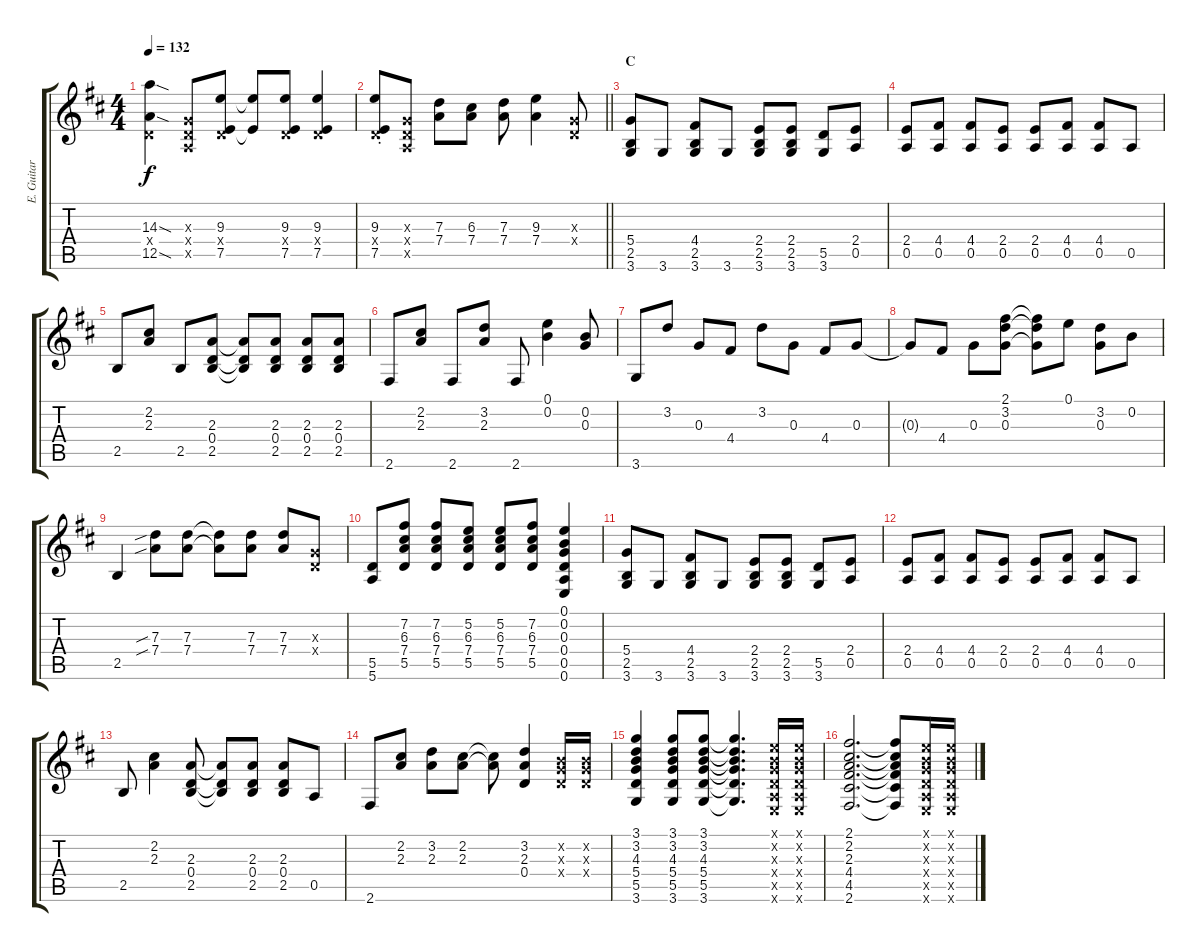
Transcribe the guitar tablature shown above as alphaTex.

\track ("E. Guitar II" "E. Guitar ") {instrument overdrivenguitar}
\staff {score tabs}
\tuning (E4 B3 G3 D3 A2 E2) {hide}
\ts (4 4)
\tempo 132
\clef g2
\ks d
(14.3{sod} 0.4{x} 12.5{sod}).4{dy f} (0.3{x} 0.4{x} 0.5{x}).8 (9.3 0.4{x} 7.5).8 (9.3{t} 7.5{t}).8 (9.3 0.4{x} 7.5).8 (9.3 0.4{x} 7.5).4 |
\barLineRight lightlight
(9.3{st} 0.4{x} 7.5{st}).8 (0.3{x} 0.4{x} 0.5{x}).8 (7.3 7.4).8 (6.3 7.4).8 (7.3 7.4).8 (9.3 7.4).4 (0.3{x} 0.4{x}).8 |
\section ("" "C")
(5.4 2.5 3.6).8 3.6.8 (4.4 2.5 3.6).8 3.6.8 (2.4 2.5 3.6).8 (2.4 2.5 3.6).8 (5.5 3.6).8 (2.4 0.5).8 |
(2.4 0.5).8 (4.4 0.5).8 (4.4 0.5).8 (2.4 0.5).8 (2.4 0.5).8 (4.4 0.5).8 (4.4 0.5).8 0.5.8 |
2.5.8 (2.2 2.3).8 2.5.8 (2.3 0.4 2.5).8 (2.3{t} 0.4{t} 2.5{t}).8 (2.3 0.4 2.5).8 (2.3 0.4 2.5).8 (2.3 0.4 2.5).8 |
2.6.8 (2.2 2.3).8 2.6.8 (3.2 2.3).8 2.6.8 (0.1 0.2).4 (0.2 0.3).8 |
3.6.8 3.2.8 0.3.8 4.4.8 3.2.8 0.3.8 4.4.8 0.3.8 |
0.3{t}.8 4.4.8 0.3.8 (2.1 3.2 0.3).8 (2.1{t} 3.2{t} 0.3{t}).8 0.1.8 (3.2 0.3).8 0.2.8 |
2.5.4 (7.3{sib} 7.4{sib}).8 (7.3 7.4).8 (7.3{t} 7.4{t}).8 (7.3 7.4).8 (7.3 7.4).8 (0.3{x} 0.4{x}).8 |
(5.5 5.6).8 (7.2 6.3 7.4 5.5).8 (7.2 6.3 7.4 5.5).8 (5.2 6.3 7.4 5.5).8 (5.2 6.3 7.4 5.5).8 (7.2 6.3 7.4 5.5).8 (0.1 0.2 0.3 0.4 0.5 0.6).4 |
(5.4 2.5 3.6).8 3.6.8 (4.4 2.5 3.6).8 3.6.8 (2.4 2.5 3.6).8 (2.4 2.5 3.6).8 (5.5 3.6).8 (2.4 0.5).8 |
(2.4 0.5).8 (4.4 0.5).8 (4.4 0.5).8 (2.4 0.5).8 (2.4 0.5).8 (4.4 0.5).8 (4.4 0.5).8 0.5.8 |
2.5.8 (2.2 2.3).4 (2.3 0.4 2.5).8 (2.3{t} 0.4{t} 2.5{t}).8 (2.3 0.4 2.5).8 (2.3 0.4 2.5).8 0.5.8 |
2.6.8 (2.2 2.3).8 (3.2 2.3).8 (2.2 2.3).8 (2.2{t} 2.3{t}).8 (3.2 2.3 0.4).4 (0.2{x} 0.3{x} 0.4{x}).16 (0.2{x} 0.3{x} 0.4{x}).16 |
(3.1 3.2 4.3 5.4 5.5 3.6).4 (3.1 3.2 4.3 5.4 5.5 3.6).8 (3.1 3.2 4.3 5.4 5.5 3.6).8 (3.1{t} 3.2{t} 4.3{t} 5.4{t} 5.5{t} 3.6{t}).4{d} (0.1{x} 0.2{x} 0.3{x} 0.4{x} 0.5{x} 0.6{x}).16 (0.1{x} 0.2{x} 0.3{x} 0.4{x} 0.5{x} 0.6{x}).16 |
(2.1 2.2 2.3 4.4 4.5 2.6).2{d} (2.1{t} 2.2{t} 2.3{t} 4.4{t} 4.5{t} 2.6{t}).8 (0.1{x} 0.2{x} 0.3{x} 0.4{x} 0.5{x} 0.6{x}).16 (0.1{x} 0.2{x} 0.3{x} 0.4{x} 0.5{x} 0.6{x}).16
